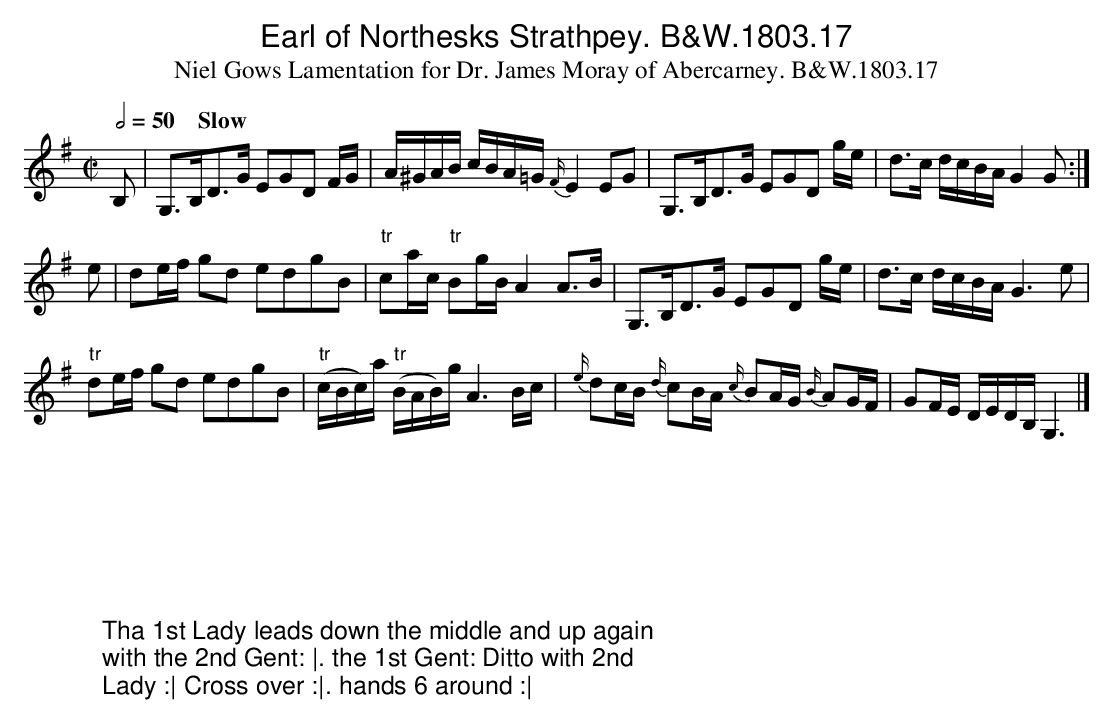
X:1
T:Earl of Northesks Strathpey. B&W.1803.17
T:Niel Gows Lamentation for Dr. James Moray of Abercarney. B&W.1803.17
M:C|
L:1/8
Q:1/2=50 "    Slow"
K:G
B,|G,>B,D>G EGD F/G/|A/^G/A/B/ c/B/A/=G/ {F/}E2 EG|\
G,>B,D>G EGD g/e/|d>c d/c/B/A/ G2 G:|
e|de/f/ gd edgB|"tr"ca/c/ "tr"Bg/B/ A2 A>B|\
G,>B,D>G EGD g/e/|d>c d/c/B/A/ G3 e|
"tr"de/f/ gd edgB|"tr"(c/B/c/)a/ "tr"(B/A/B/)g/ A3 B/c/|\
{e/}dc/B/ {d/}cB/A/ {c/}BA/G/ {B/}AG/F/| GF/E/ D/E/D/B,/ G,3|]
W:
W:
W:Tha 1st Lady leads down the middle and up again
W:with the 2nd Gent: |. the 1st Gent: Ditto with 2nd
W:Lady :| Cross over :|. hands 6 around :|
|:
